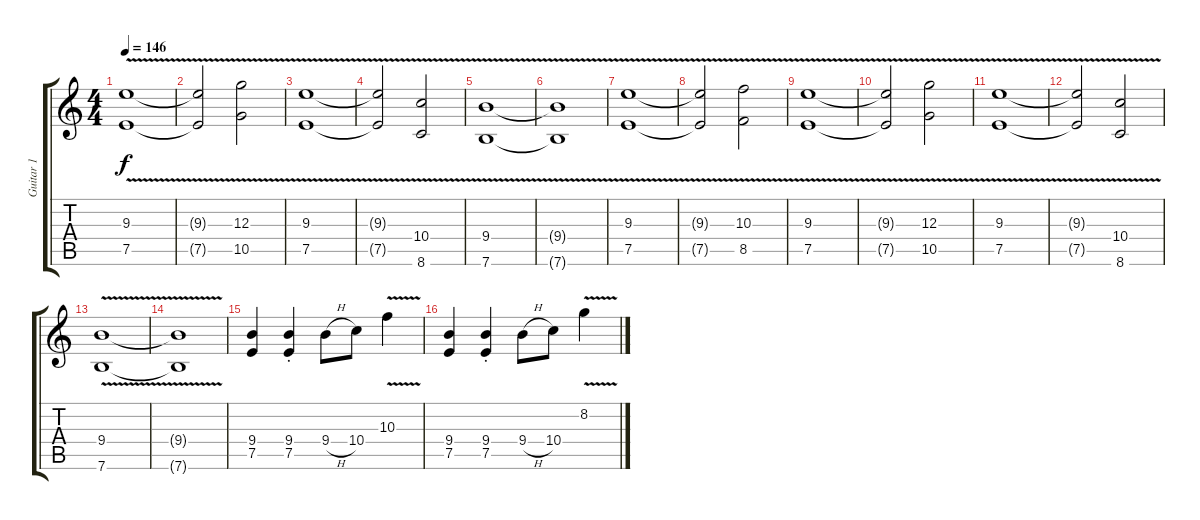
\track ("Guitar 1" "Guitar 1") {instrument distortionguitar}
\staff {score tabs}
\tuning (E4 B3 G3 D3 A2 E2) {hide}
\ts (4 4)
\tempo 146
\clef g2
\ks c
(9.3{v} 7.5).1{dy f} |
(9.3{t} 7.5{t}).2 (12.3{v} 10.5).2 |
(9.3{v} 7.5).1 |
(9.3{t} 7.5{t}).2 (10.4{v} 8.6{v}).2 |
(9.4{v} 7.6{v}).1 |
(9.4{t} 7.6{t}).1 |
(9.3{v} 7.5{v}).1 |
(9.3{t} 7.5{t}).2 (10.3{v} 8.5).2 |
(9.3{v} 7.5).1 |
(9.3{t} 7.5{t}).2 (12.3{v} 10.5).2 |
(9.3{v} 7.5).1 |
(9.3{t} 7.5{t}).2 (10.4{v} 8.6{v}).2 |
(9.4{v} 7.6{v}).1 |
(9.4{t} 7.6{t}).1 |
(9.4 7.5).4 (9.4{st} 7.5{st}).4 9.4{h}.8 10.4.8 10.3{v}.4 |
(9.4 7.5).4 (9.4{st} 7.5{st}).4 9.4{h}.8 10.4.8 8.2{v}.4
